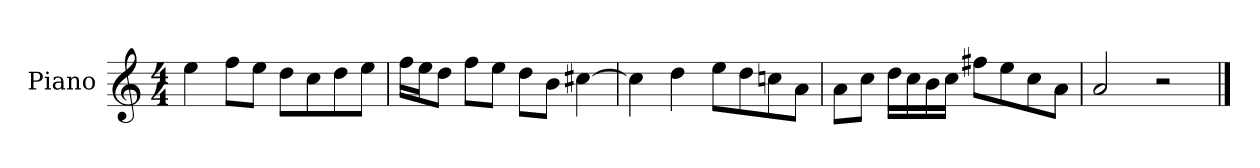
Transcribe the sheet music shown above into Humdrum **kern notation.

**kern
*part1
*staff1
*I"Piano
*I'P-no
*clefG2
*k[]
*M4/4
*MM90
=1
4ee\
8ff\L
8ee\J
8dd\L
8cc\
8dd\
8ee\J
=2
16ff\LL
16ee\J
8dd\J
8ff\L
8ee\J
8dd\L
8b\J
[4cc#X\
=3
4cc#\]
4dd\
8ee\L
8dd\
8ccn\
8a\J
=4
8a\L
8cc\J
16dd\LL
16cc\
16b\
16cc\JJ
8ff#X\L
8ee\
8cc\
8a\J
=5
2a/
2r
==
*-
